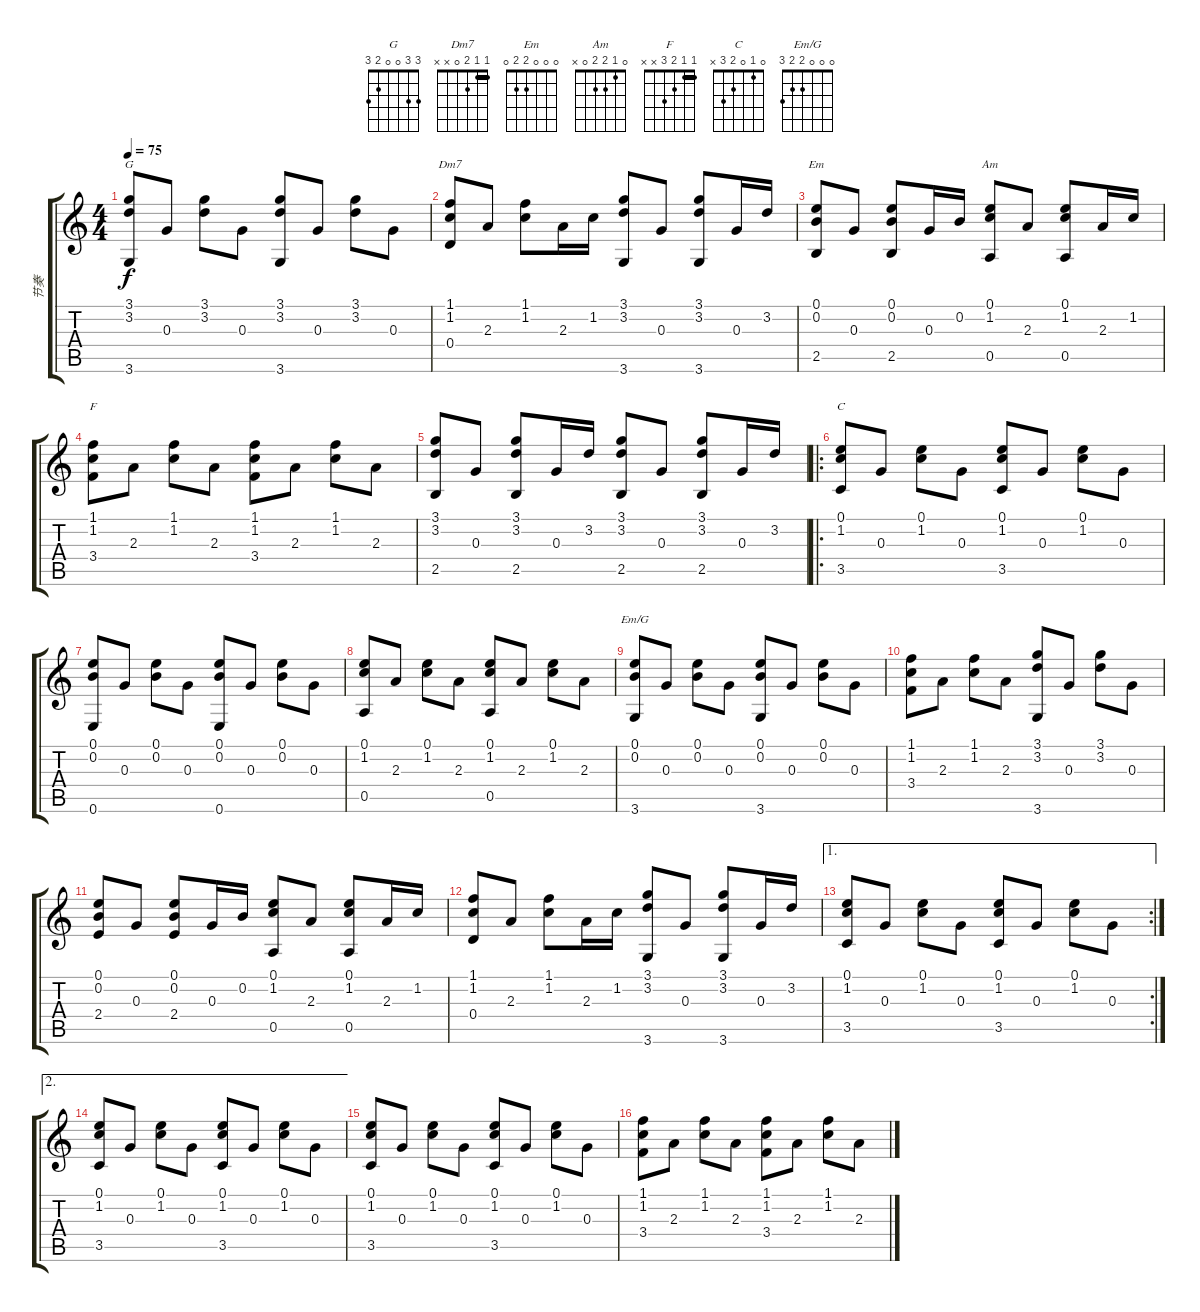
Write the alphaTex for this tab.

\track ("节奏" "节奏") {instrument acousticguitarsteel}
\staff {score tabs}
\tuning (E4 B3 G3 D3 A2 E2) {hide}
\chord ("G" 3 3 0 0 2 3)
\chord ("Dm7" 1 1 2 0 x x) {barre 1}
\chord ("Em" 0 0 0 2 2 0)
\chord ("Am" 0 1 2 2 0 x)
\chord ("F" 1 1 2 3 x x) {barre 1}
\chord ("C" 0 1 0 2 3 x)
\chord ("Em/G" 0 0 0 2 2 3)
\ts (4 4)
\tempo 75
\clef g2
\ks c
(3.1 3.2 3.6).8{ch "G" dy f} 0.3.8 (3.1 3.2).8 0.3.8 (3.1 3.2 3.6).8 0.3.8 (3.1 3.2).8 0.3.8 |
(1.1 1.2 0.4).8{ch "Dm7"} 2.3.8 (1.1 1.2).8 2.3.16 1.2.16 (3.1 3.2 3.6).8 0.3.8 (3.1 3.2 3.6).8 0.3.16 3.2.16 |
(0.1 0.2 2.5).8{ch "Em"} 0.3.8 (0.1 0.2 2.5).8 0.3.16 0.2.16 (0.1 1.2 0.5).8{ch "Am"} 2.3.8 (0.1 1.2 0.5).8 2.3.16 1.2.16 |
(1.1 1.2 3.4).8{ch "F"} 2.3.8 (1.1 1.2).8 2.3.8 (1.1 1.2 3.4).8 2.3.8 (1.1 1.2).8 2.3.8 |
(3.1 3.2 2.5).8 0.3.8 (3.1 3.2 2.5).8 0.3.16 3.2.16 (3.1 3.2 2.5).8 0.3.8 (3.1 3.2 2.5).8 0.3.16 3.2.16 |
\ro
(0.1 1.2 3.5).8{ch "C"} 0.3.8 (0.1 1.2).8 0.3.8 (0.1 1.2 3.5).8 0.3.8 (0.1 1.2).8 0.3.8 |
(0.1 0.2 0.6).8 0.3.8 (0.1 0.2).8 0.3.8 (0.1 0.2 0.6).8 0.3.8 (0.1 0.2).8 0.3.8 |
(0.1 1.2 0.5).8 2.3.8 (0.1 1.2).8 2.3.8 (0.1 1.2 0.5).8 2.3.8 (0.1 1.2).8 2.3.8 |
(0.1 0.2 3.6).8{ch "Em/G"} 0.3.8 (0.1 0.2).8 0.3.8 (0.1 0.2 3.6).8 0.3.8 (0.1 0.2).8 0.3.8 |
(1.1 1.2 3.4).8 2.3.8 (1.1 1.2).8 2.3.8 (3.1 3.2 3.6).8 0.3.8 (3.1 3.2).8 0.3.8 |
(0.1 0.2 2.4).8 0.3.8 (0.1 0.2 2.4).8 0.3.16 0.2.16 (0.1 1.2 0.5).8 2.3.8 (0.1 1.2 0.5).8 2.3.16 1.2.16 |
(1.1 1.2 0.4).8 2.3.8 (1.1 1.2).8 2.3.16 1.2.16 (3.1 3.2 3.6).8 0.3.8 (3.1 3.2 3.6).8 0.3.16 3.2.16 |
\ae 1
\rc 2
(0.1 1.2 3.5).8 0.3.8 (0.1 1.2).8 0.3.8 (0.1 1.2 3.5).8 0.3.8 (0.1 1.2).8 0.3.8 |
\ae 2
(0.1 1.2 3.5).8 0.3.8 (0.1 1.2).8 0.3.8 (0.1 1.2 3.5).8 0.3.8 (0.1 1.2).8 0.3.8 |
(0.1 1.2 3.5).8 0.3.8 (0.1 1.2).8 0.3.8 (0.1 1.2 3.5).8 0.3.8 (0.1 1.2).8 0.3.8 |
(1.1 1.2 3.4).8 2.3.8 (1.1 1.2).8 2.3.8 (1.1 1.2 3.4).8 2.3.8 (1.1 1.2).8 2.3.8
